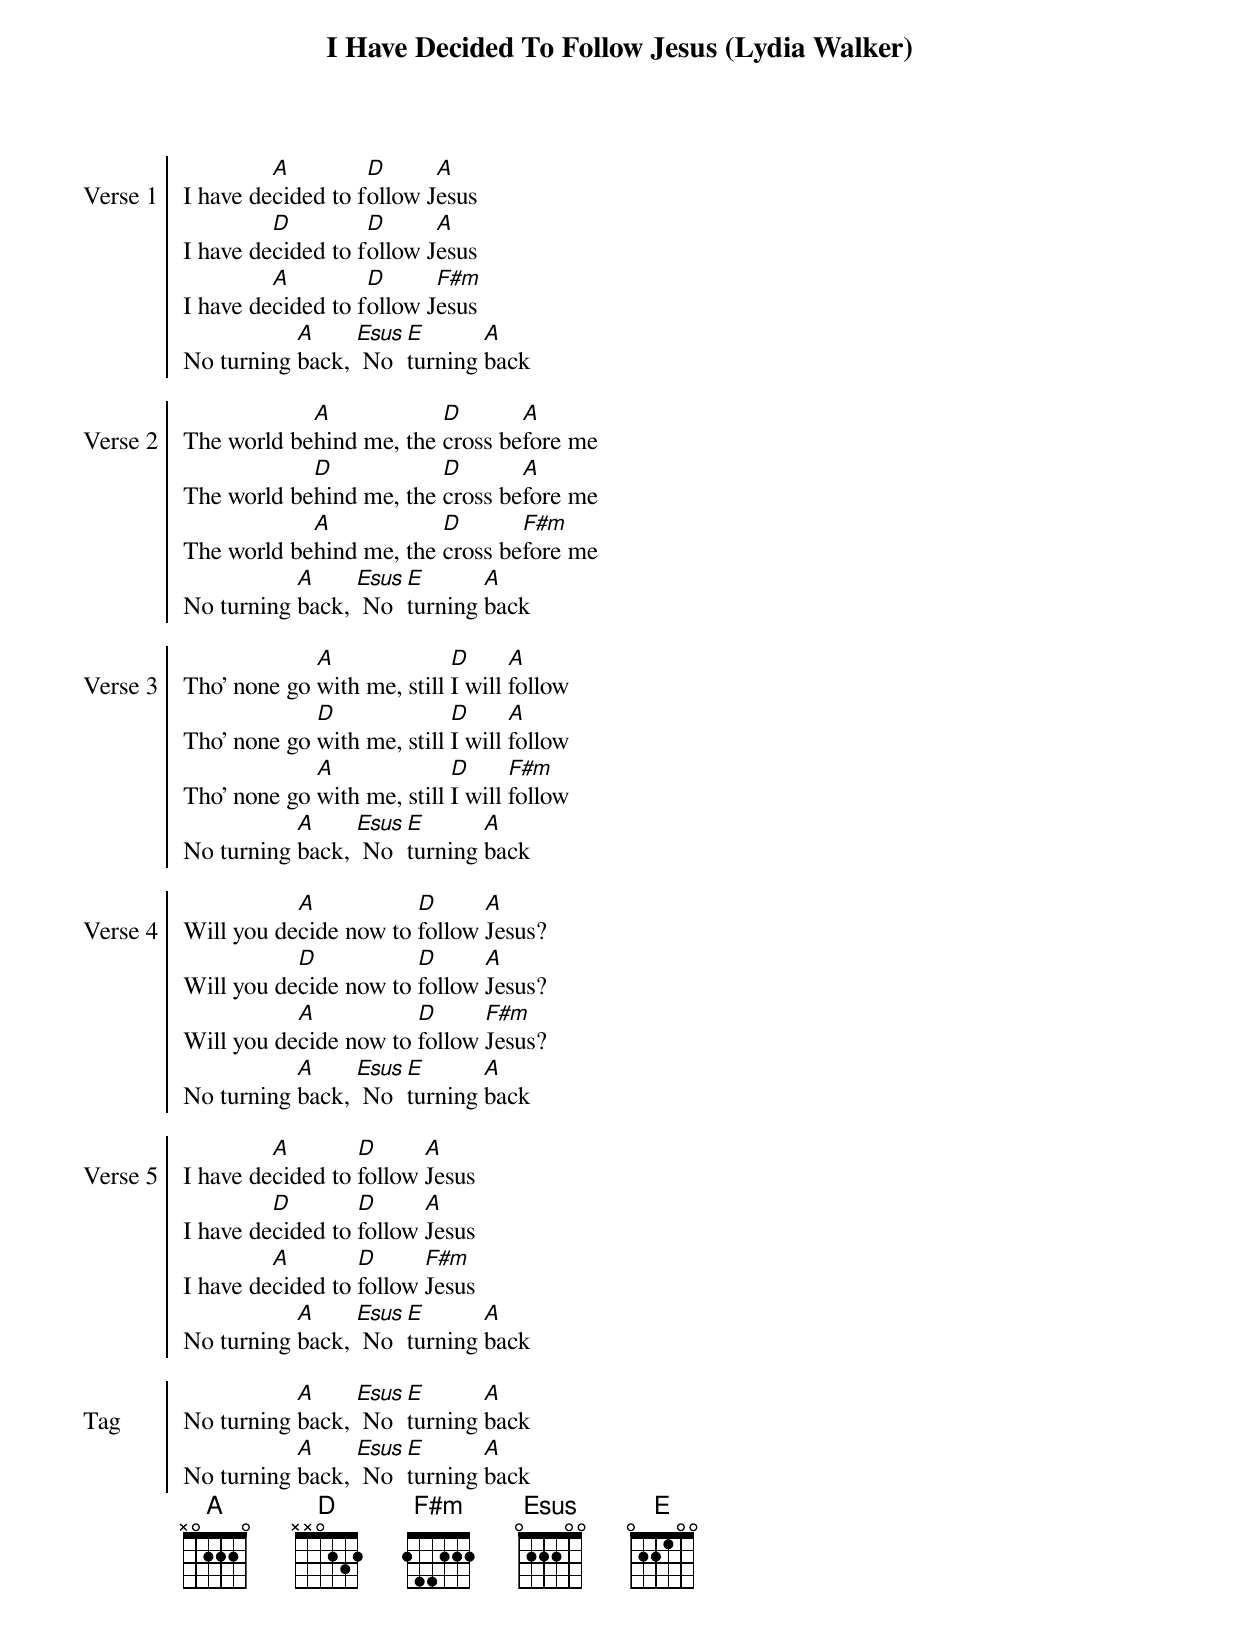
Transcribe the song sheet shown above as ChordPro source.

{title: I Have Decided To Follow Jesus (Lydia Walker)}
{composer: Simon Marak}
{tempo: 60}
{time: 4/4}
{transpose: }
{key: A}

{soc: Verse 1}
I have de[A]cided to f[D]ollow J[A]esus
I have de[D]cided to f[D]ollow J[A]esus
I have de[A]cided to f[D]ollow J[F#m]esus
No turning [A]back, [Esus] No [E]turning [A]back
{eoc: Verse 1}

{soc: Verse 2}
The world be[A]hind me, the [D]cross be[A]fore me
The world be[D]hind me, the [D]cross be[A]fore me
The world be[A]hind me, the [D]cross be[F#m]fore me
No turning [A]back, [Esus] No [E]turning [A]back
{eoc: Verse 2}

{soc: Verse 3}
Tho' none go [A]with me, still [D]I will [A]follow
Tho' none go [D]with me, still [D]I will [A]follow
Tho' none go [A]with me, still [D]I will [F#m]follow
No turning [A]back, [Esus] No [E]turning [A]back
{eoc: Verse 3}

{soc: Verse 4}
Will you de[A]cide now to [D]follow [A]Jesus?
Will you de[D]cide now to [D]follow [A]Jesus?
Will you de[A]cide now to [D]follow [F#m]Jesus?
No turning [A]back, [Esus] No [E]turning [A]back
{eoc: Verse 4}

{soc: Verse 5}
I have de[A]cided to [D]follow [A]Jesus
I have de[D]cided to [D]follow [A]Jesus
I have de[A]cided to [D]follow [F#m]Jesus
No turning [A]back, [Esus] No [E]turning [A]back
{eoc: Verse 5}

{soc: Tag}
No turning [A]back, [Esus] No [E]turning [A]back
No turning [A]back, [Esus] No [E]turning [A]back
{eoc: Tag}
